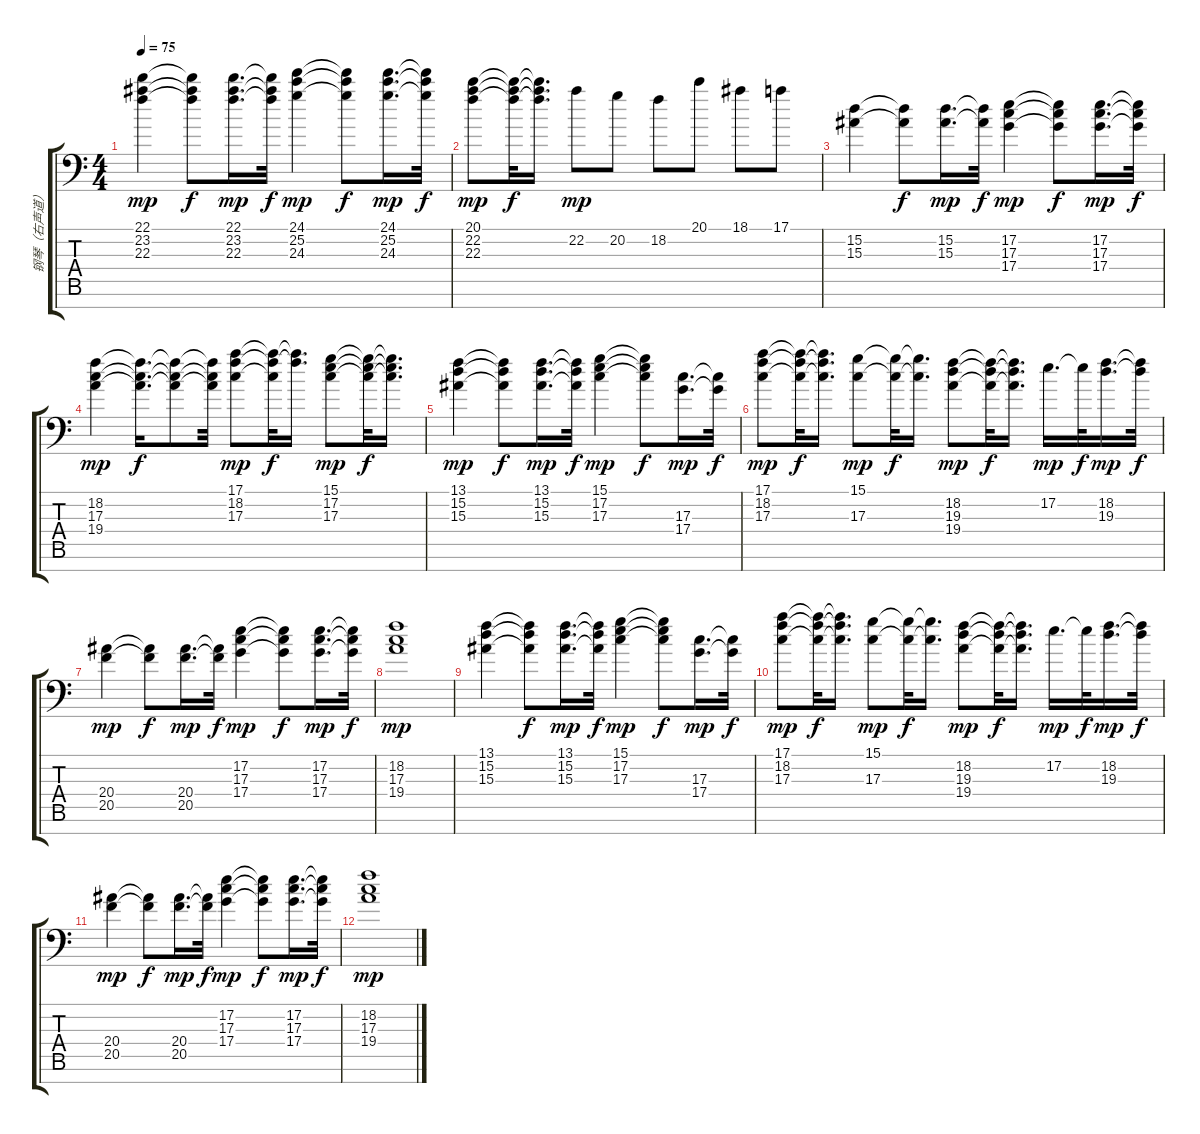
\track ("钢琴（右声道）" "钢琴（右声道）") {instrument acousticgrandpiano}
\staff {score tabs}
\tuning (E4 B3 G3 D3 A2 E2 F1) {hide}
\ts (4 4)
\tempo 75
\clef f4
\ks c
(22.1 23.2 22.3).4{dy mp} (22.1{t} 23.2{t} 22.3{t}).8{dy f} (22.1 23.2 22.3).16{d dy mp} (22.1{t} 23.2{t} 22.3{t}).32{dy f} (24.1 25.2 24.3).4{dy mp} (24.1{t} 25.2{t} 24.3{t}).8{dy f} (24.1 25.2 24.3).16{d dy mp} (24.1{t} 25.2{t} 24.3{t}).32{dy f} |
(20.1 22.2 22.3).8{dy mp} (20.1{t} 22.2{t} 22.3{t}).32{dy f} (20.1{t} 22.2{t} 22.3{t}).16{d} 22.2.8{dy mp} 20.2.8 18.2.8 20.1.8 18.1.8 17.1.8 |
(15.2 15.3).4 (15.2{t} 15.3{t}).8{dy f} (15.2 15.3).16{d dy mp} (15.2{t} 15.3{t}).32{dy f} (17.2 17.3 17.4).4{dy mp} (17.2{t} 17.3{t} 17.4{t}).8{dy f} (17.2 17.3 17.4).16{d dy mp} (17.2{t} 17.3{t} 17.4{t}).32{dy f} |
(18.2 17.3 19.4).4{dy mp} (18.2{t} 17.3{t} 19.4{t}).16{d dy f} (18.2{t} 17.3{t} 19.4{t}).8 (18.2{t} 17.3{t} 19.4{t}).32 (17.1 18.2 17.3).8{dy mp} (17.1{t} 18.2{t} 17.3{t}).32{dy f} (17.1{t} 18.2{t}).16{d} (15.1 17.2 17.3).8{dy mp} (15.1{t} 17.2{t} 17.3{t}).32{dy f} (15.1{t} 17.2{t} 17.3{t}).16{d} |
(13.1 15.2 15.3).4{dy mp} (13.1{t} 15.2{t} 15.3{t}).8{dy f} (13.1 15.2 15.3).16{d dy mp} (13.1{t} 15.2{t} 15.3{t}).32{dy f} (15.1 17.2 17.3).4{dy mp} (15.1{t} 17.2{t} 17.3{t}).8{dy f} (17.3 17.4).16{d dy mp} (17.3{t} 17.4{t}).32{dy f} |
(17.1 18.2 17.3).8{dy mp} (17.1{t} 18.2{t} 17.3{t}).32{dy f} (17.1{t} 18.2{t} 17.3{t}).16{d} (15.1 17.3).8{dy mp} (15.1{t} 17.3{t}).32{dy f} (15.1{t} 17.3{t}).16{d} (18.2 19.3 19.4).8{dy mp} (18.2{t} 19.3{t} 19.4{t}).32{dy f} (18.2{t} 19.3{t} 19.4{t}).16{d} 17.2.16{d dy mp} 17.2{t}.32{dy f} (18.2 19.3).16{d dy mp} (18.2{t} 19.3{t}).32{dy f} |
(20.4 20.5).4{dy mp} (20.4{t} 20.5{t}).8{dy f} (20.4 20.5).16{d dy mp} (20.4{t} 20.5{t}).32{dy f} (17.2 17.3 17.4).4{dy mp} (17.2{t} 17.3{t} 17.4{t}).8{dy f} (17.2 17.3 17.4).16{d dy mp} (17.2{t} 17.3{t} 17.4{t}).32{dy f} |
(18.2 17.3 19.4).1{dy mp} |
(13.1 15.2 15.3).4 (13.1{t} 15.2{t} 15.3{t}).8{dy f} (13.1 15.2 15.3).16{d dy mp} (13.1{t} 15.2{t} 15.3{t}).32{dy f} (15.1 17.2 17.3).4{dy mp} (15.1{t} 17.2{t} 17.3{t}).8{dy f} (17.3 17.4).16{d dy mp} (17.3{t} 17.4{t}).32{dy f} |
(17.1 18.2 17.3).8{dy mp} (17.1{t} 18.2{t} 17.3{t}).32{dy f} (17.1{t} 18.2{t} 17.3{t}).16{d} (15.1 17.3).8{dy mp} (15.1{t} 17.3{t}).32{dy f} (15.1{t} 17.3{t}).16{d} (18.2 19.3 19.4).8{dy mp} (18.2{t} 19.3{t} 19.4{t}).32{dy f} (18.2{t} 19.3{t} 19.4{t}).16{d} 17.2.16{d dy mp} 17.2{t}.32{dy f} (18.2 19.3).16{d dy mp} (18.2{t} 19.3{t}).32{dy f} |
(20.4 20.5).4{dy mp} (20.4{t} 20.5{t}).8{dy f} (20.4 20.5).16{d dy mp} (20.4{t} 20.5{t}).32{dy f} (17.2 17.3 17.4).4{dy mp} (17.2{t} 17.3{t} 17.4{t}).8{dy f} (17.2 17.3 17.4).16{d dy mp} (17.2{t} 17.3{t} 17.4{t}).32{dy f} |
(18.2 17.3 19.4).1{dy mp}
